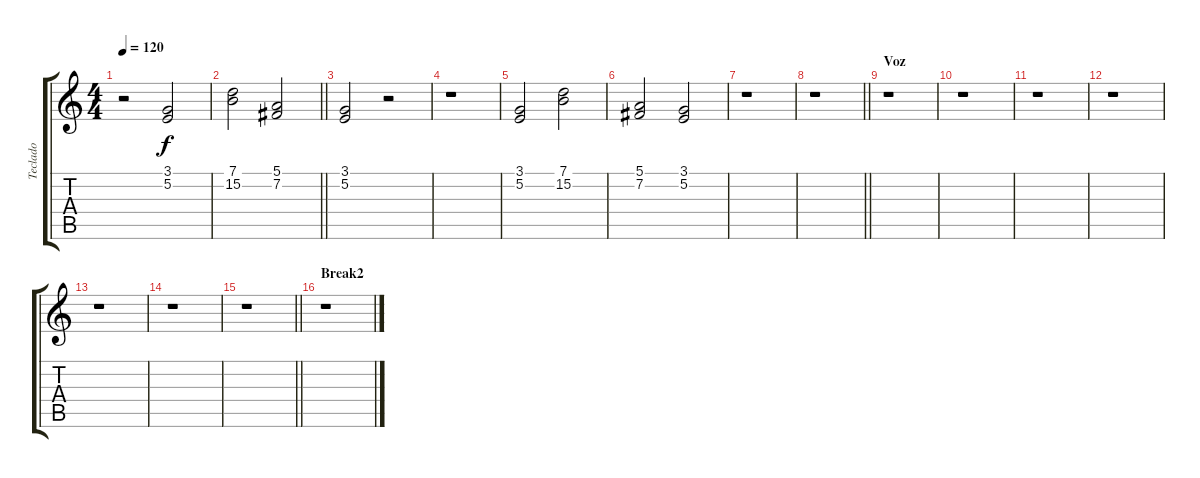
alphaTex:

\track ("Teclado" "Teclado") {instrument brightacousticpiano}
\staff {score tabs}
\tuning (E4 B3 G3 D3 A2 E2) {hide}
\ts (4 4)
\tempo 120
\clef g2
\ks c
r.2{dy f} (3.1 5.2).2 |
\barLineRight lightlight
(7.1 15.2).2 (5.1 7.2).2 |
(3.1 5.2).2 r.2 |
r.1 |
(3.1 5.2).2 (7.1 15.2).2 |
(5.1 7.2).2 (3.1 5.2).2 |
r.1 |
\barLineRight lightlight
r.1 |
\section ("" "Voz")
r.1 |
r.1 |
r.1 |
r.1 |
r.1 |
r.1 |
\barLineRight lightlight
r.1 |
\section ("" "Break2")
r.1
